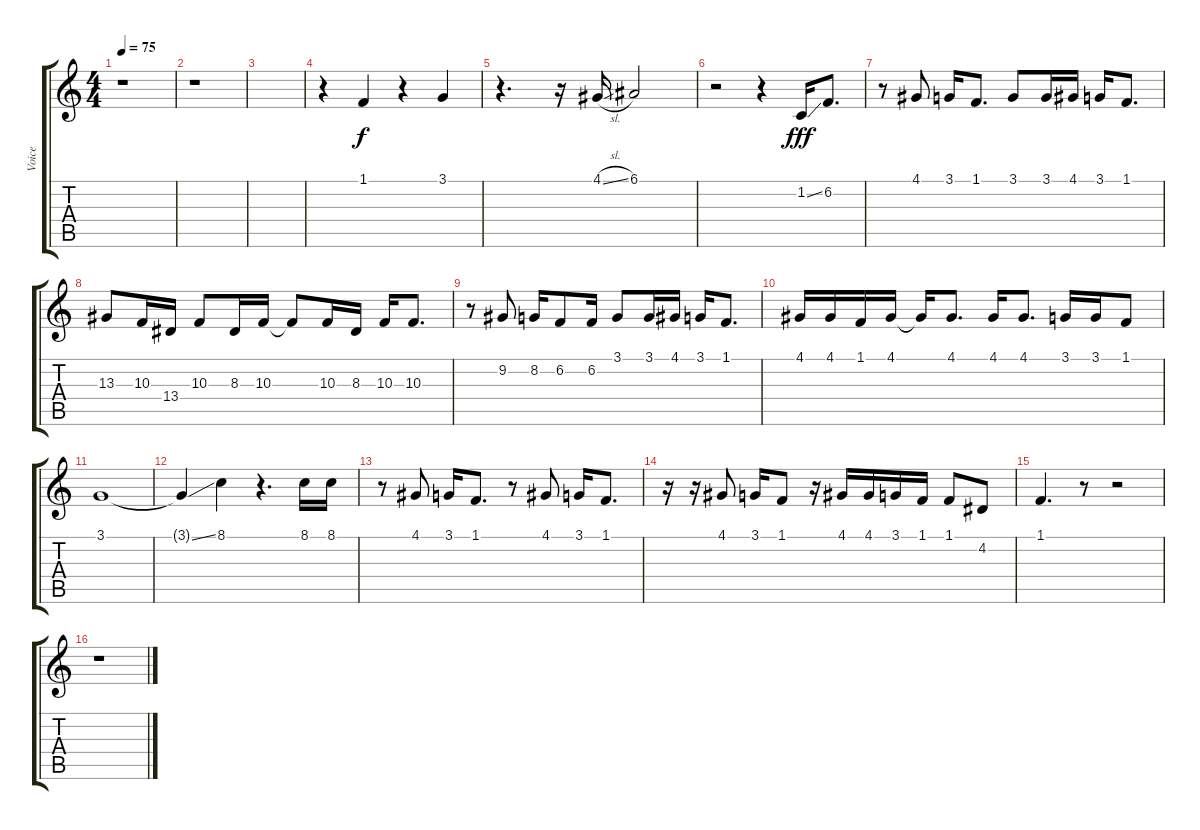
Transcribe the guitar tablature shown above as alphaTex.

\track ("Voice" "Voice") {instrument accordion}
\staff {score tabs}
\tuning (E4 B3 G3 D3 A2 E2) {hide}
\ts (4 4)
\tempo 75
\clef g2
\ks c
r.1{dy fff} |
r.1 |
|
r.4 1.1.4{dy f} r.4 3.1.4 |
r.4{d} r.16 4.1{sl}.16 6.1.2 |
r.2 r.4 1.2{ss}.16{dy fff} 6.2.8{d} |
r.8 4.1.8 3.1.16 1.1.8{d} 3.1.8 3.1.16 4.1.16 3.1.16 1.1.8{d} |
13.3.8 10.3.16 13.4.16 10.3.8 8.3.16 10.3.16 10.3{t}.8 10.3.16 8.3.16 10.3.16 10.3.8{d} |
r.8 9.2.8 8.2.16 6.2.8 6.2.16 3.1.8 3.1.16 4.1.16 3.1.16 1.1.8{d} |
4.1.16 4.1.16 1.1.16 4.1.16 4.1{t}.16 4.1.8{d} 4.1.16 4.1.8{d} 3.1.16 3.1.16 1.1.8 |
3.1.1 |
3.1{ss t}.4 8.1.4 r.4{d} 8.1.16 8.1.16 |
r.8 4.1.8 3.1.16 1.1.8{d} r.8 4.1.8 3.1.16 1.1.8{d} |
r.16 r.16 4.1.8 3.1.16 1.1.8 r.16 4.1.16 4.1.16 3.1.16 1.1.16 1.1.8 4.2.8 |
1.1.4{d} r.8 r.2 |
r.1
